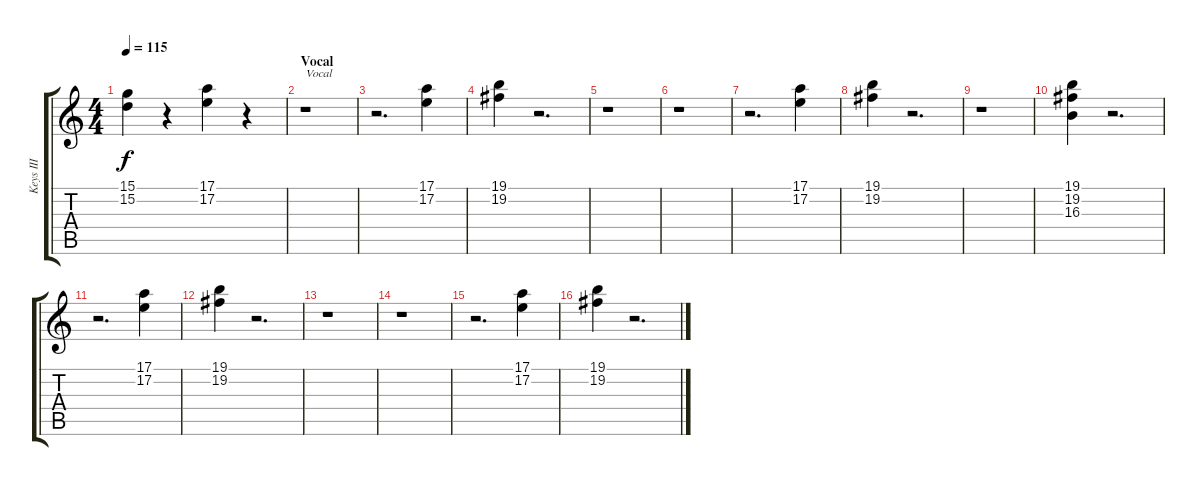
\track ("Keys III" "Keys III") {instrument synthstrings1}
\staff {score tabs}
\tuning (E4 B3 G3 D3 A2 E2) {hide}
\ts (4 4)
\tempo 115
\clef g2
\ks c
(15.1 15.2).4{dy f} r.4 (17.1 17.2).4 r.4 |
\section ("" "Vocal")
r.1{txt "Vocal"} |
r.2{d} (17.1 17.2).4 |
(19.1 19.2).4 r.2{d} |
r.1 |
r.1 |
r.2{d} (17.1 17.2).4 |
(19.1 19.2).4 r.2{d} |
r.1 |
(19.1 19.2 16.3).4 r.2{d} |
r.2{d} (17.1 17.2).4 |
(19.1 19.2).4 r.2{d} |
r.1 |
r.1 |
r.2{d} (17.1 17.2).4 |
(19.1 19.2).4 r.2{d}
